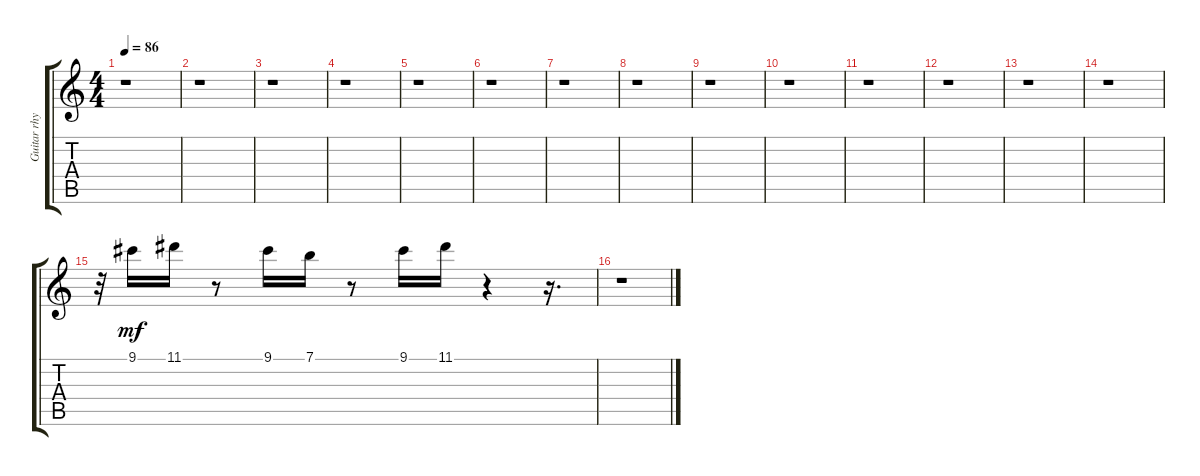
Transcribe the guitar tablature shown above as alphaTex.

\track ("Guitar rhythmic motif" "Guitar rhy") {instrument overdrivenguitar}
\staff {score tabs}
\tuning (E4 B3 G3 D3 A2 E2) {hide}
\ts (4 4)
\tempo 86
\clef g2
\ks c
r.1{dy mf} |
r.1 |
r.1 |
r.1 |
r.1 |
r.1 |
r.1 |
r.1 |
r.1 |
r.1 |
r.1 |
r.1 |
r.1 |
r.1 |
r.32 9.1.16 11.1.16 r.8 9.1.16 7.1.16 r.8 9.1.16 11.1.16 r.4 r.16{d} |
r.1
